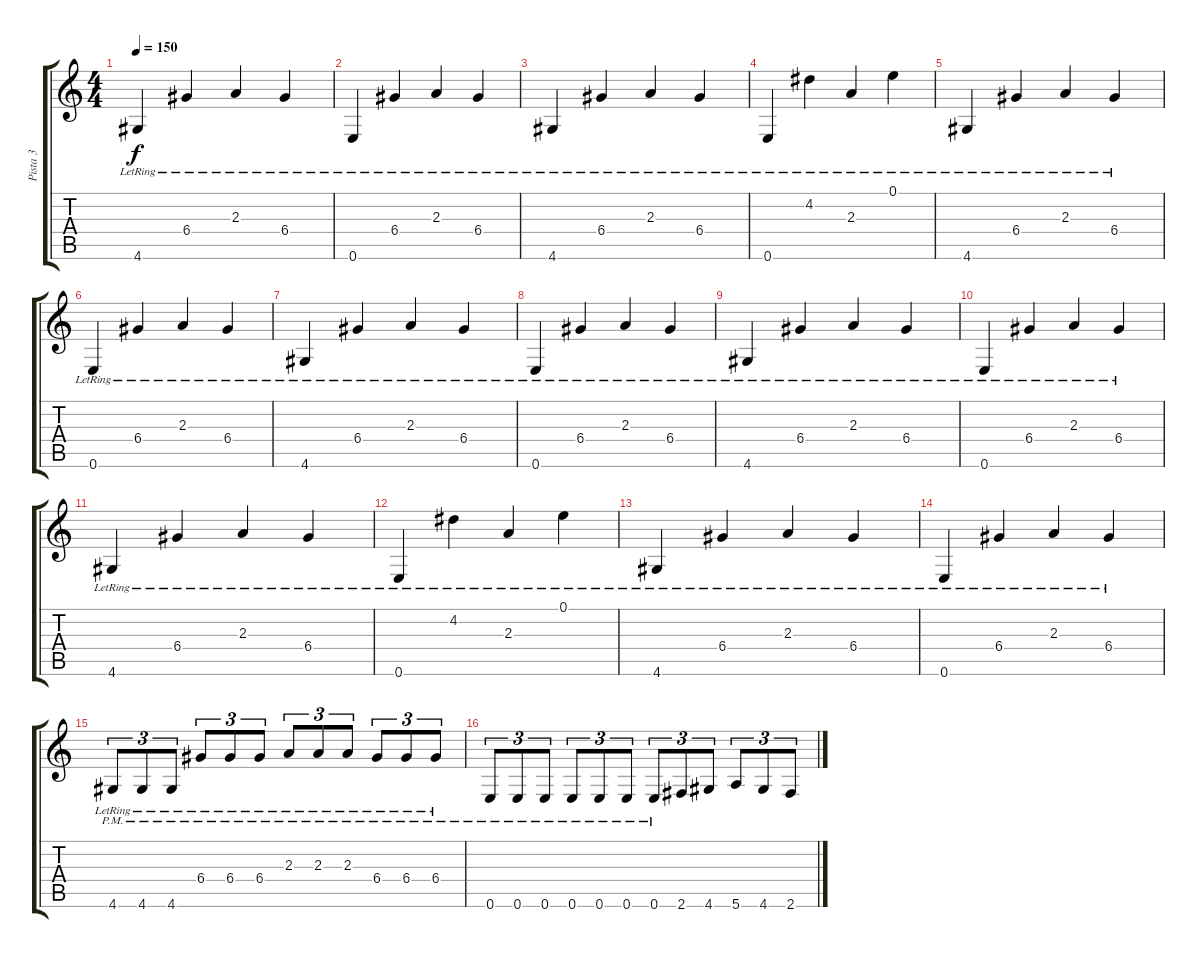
\track ("Pista 3" "Pista 3") {instrument overdrivenguitar}
\staff {score tabs}
\tuning (E4 B3 G3 D3 A2 E2) {hide}
\ts (4 4)
\tempo 150
\clef g2
\ks c
4.6{lr}.4{dy f} 6.4{lr}.4 2.3{lr}.4 6.4{lr}.4 |
0.6{lr}.4 6.4{lr}.4 2.3{lr}.4 6.4{lr}.4 |
4.6{lr}.4 6.4{lr}.4 2.3{lr}.4 6.4{lr}.4 |
0.6{lr}.4 4.2{lr}.4 2.3{lr}.4 0.1{lr}.4 |
4.6{lr}.4 6.4{lr}.4 2.3{lr}.4 6.4{lr}.4 |
0.6{lr}.4 6.4{lr}.4 2.3{lr}.4 6.4{lr}.4 |
4.6{lr}.4 6.4{lr}.4 2.3{lr}.4 6.4{lr}.4 |
0.6{lr}.4 6.4{lr}.4 2.3{lr}.4 6.4{lr}.4 |
4.6{lr}.4 6.4{lr}.4 2.3{lr}.4 6.4{lr}.4 |
0.6{lr}.4 6.4{lr}.4 2.3{lr}.4 6.4{lr}.4 |
4.6{lr}.4 6.4{lr}.4 2.3{lr}.4 6.4{lr}.4 |
0.6{lr}.4 4.2{lr}.4 2.3{lr}.4 0.1{lr}.4 |
4.6{lr}.4 6.4{lr}.4 2.3{lr}.4 6.4{lr}.4 |
0.6{lr}.4 6.4{lr}.4 2.3{lr}.4 6.4{lr}.4 |
4.6{pm lr}.8{tu (3 2)} 4.6{pm lr}.8{tu (3 2)} 4.6{pm lr}.8{tu (3 2)} 6.4{pm lr}.8{tu (3 2)} 6.4{pm lr}.8{tu (3 2)} 6.4{pm lr}.8{tu (3 2)} 2.3{pm lr}.8{tu (3 2)} 2.3{pm lr}.8{tu (3 2)} 2.3{pm lr}.8{tu (3 2)} 6.4{pm lr}.8{tu (3 2)} 6.4{pm lr}.8{tu (3 2)} 6.4{pm lr}.8{tu (3 2)} |
0.6{pm}.8{tu (3 2)} 0.6{pm}.8{tu (3 2)} 0.6{pm}.8{tu (3 2)} 0.6{pm}.8{tu (3 2)} 0.6{pm}.8{tu (3 2)} 0.6{pm}.8{tu (3 2)} 0.6{pm}.8{tu (3 2)} 2.6.8{tu (3 2)} 4.6.8{tu (3 2)} 5.6.8{tu (3 2)} 4.6.8{tu (3 2)} 2.6.8{tu (3 2)}
